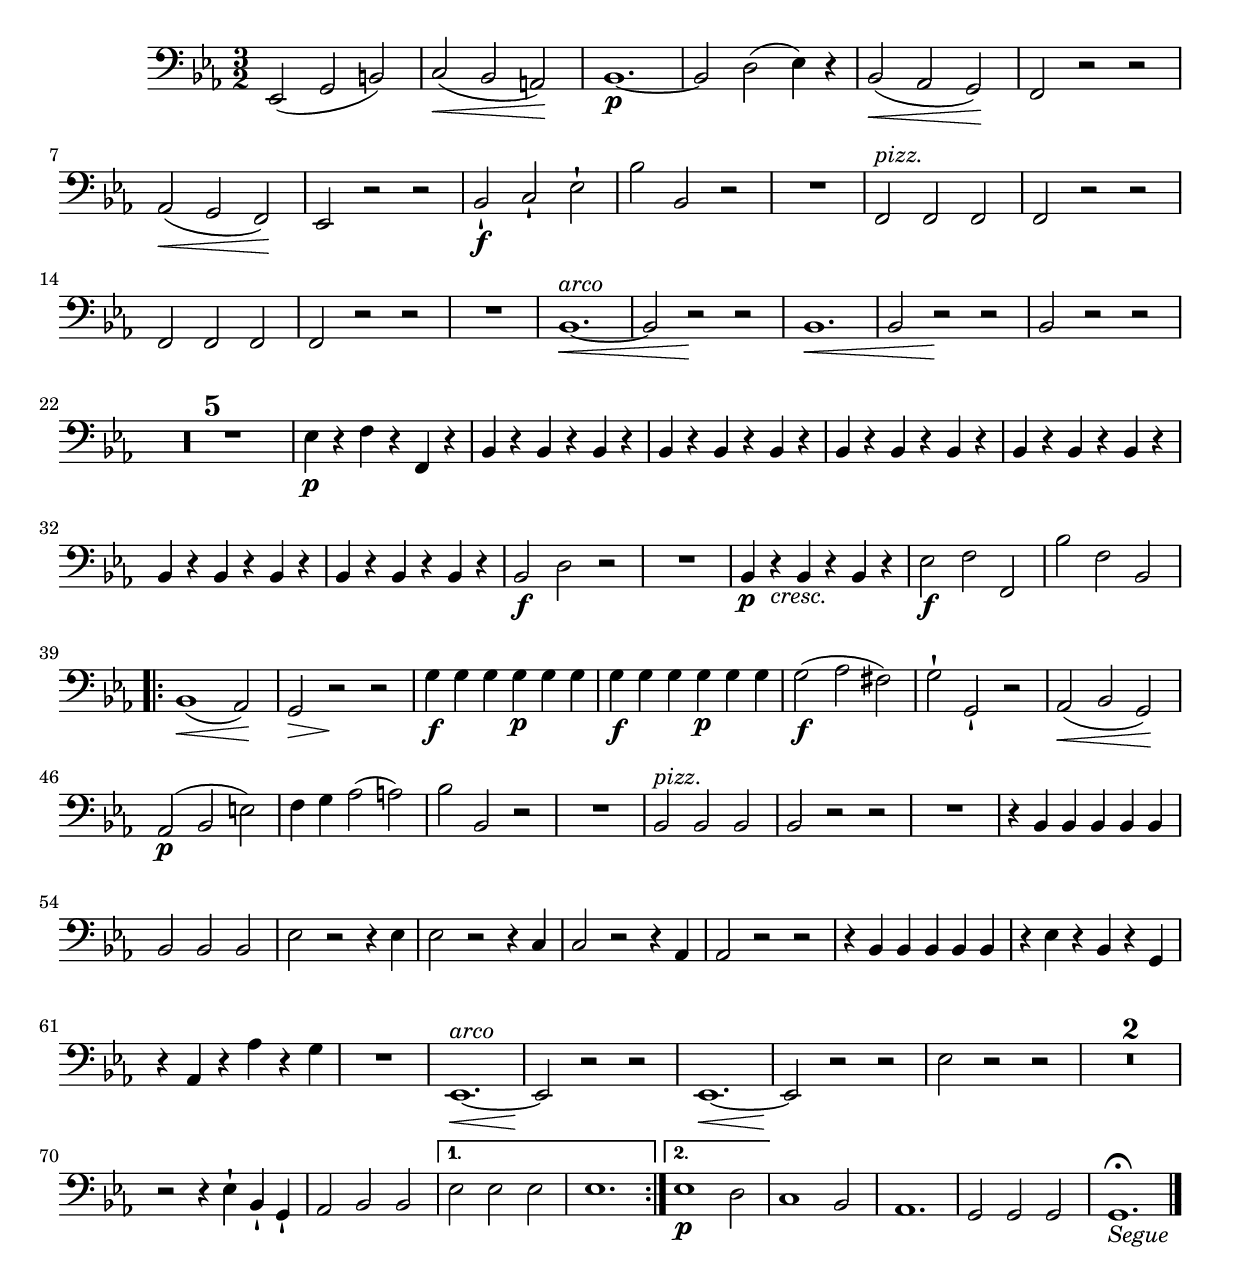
\version "2.16.0"      %Gossec - Symphonie mi bémol
                        %Basse - 1er mvt
\relative c{
\clef bass
\key ees \major
\time 3/2




ees,2( g b)
c(\<( bes a)\!
bes1.\p ~
bes2 d( ees4) r
bes2\<( aes g\!)
f r r
aes\<( g f\!)
ees r r
bes'-|\f c-| ees-|
bes' bes, r
R1.
f2^\markup{\italic "pizz."} f f
f r r
f f f
f r r
R1.
bes1.\<^\markup{\italic "arco"} ~
bes2 r\! r
bes1.\<
bes2 r\! r
bes r r
\set Score.skipBars = ##t R1. * 5 
%
%
%
%
ees4\p r f r f, r
\repeat unfold 6 {bes r bes r bes r}
%
%
%
%
%
bes2\f d r
R1.
bes4\p r_\markup{\italic "cresc."} bes r bes r
ees2\f f f,
bes' f bes, \repeat volta 2 {
bes1\<( aes2\!)
g\> r\! r
g'4\f  g g g\p g g
g\f g g g\p g g
g2\f( aes fis)
g-| g,-| r
aes\<( bes g\!)
aes(\p bes e)
f4 g aes2( a)
bes bes, r
R1.
bes2^\markup{\italic "pizz."} bes bes
bes r r
R1.
r4 bes bes bes bes bes
bes2 bes bes
ees r r4 ees
ees2 r r4 c
c2 r r4 aes
aes2 r r
r4 bes bes bes bes bes
r ees r bes r g
r aes r aes' r g
R1.
ees,1.\<^\markup{\italic "arco"} ~
ees2\! r r
ees1.\< ~
ees2\! r r
ees' r r
\set Score.skipBars = ##t R1. * 2 
%
r2 r4 ees-| bes-| g-|
aes2 bes bes }
\alternative { {ees2 ees ees | ees1.} 
   {ees1\p d2} }
c1 bes2
aes1.
g2 g g
g1.^\fermataMarkup_\markup{\italic "Segue"} \bar "|." 
}
